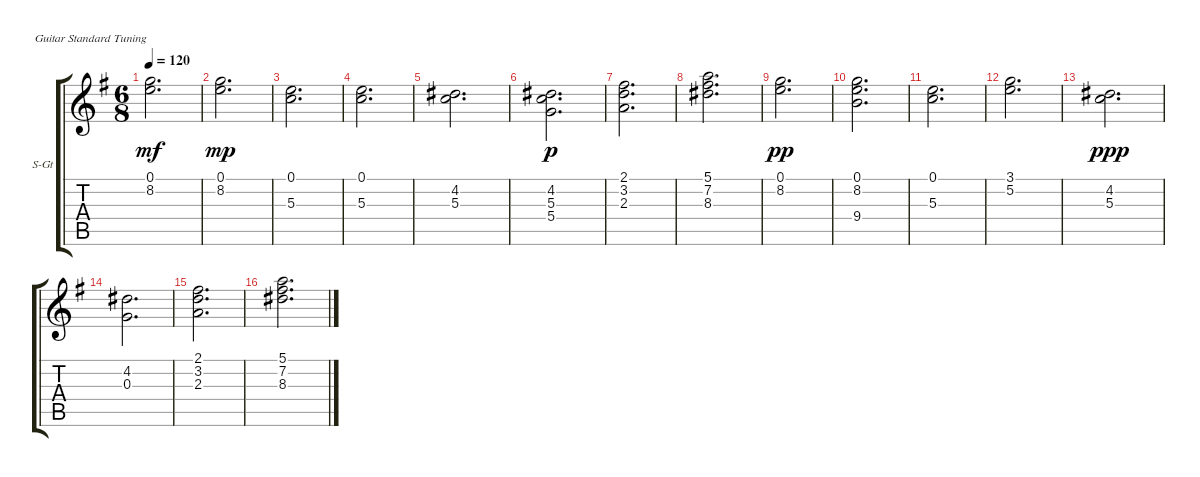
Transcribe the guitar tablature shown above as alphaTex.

\bracketExtendMode groupsimilarinstruments
\firstSystemTrackNameOrientation horizontal
\otherSystemsTrackNameOrientation horizontal
\track ("Strings" "S-Gt") {instrument stringensemble2}
\staff {score tabs}
\tuning (E4 B3 G3 D3 A2 E2)
\displaytranspose 12
\ts (6 8)
\tempo 120
\clef g2
\ks eminor
(0.1 8.2).2{d dy mf} |
(0.1 8.2).2{d dy mp} |
(0.1 5.3).2{d} |
(0.1 5.3).2{d} |
(4.2 5.3).2{d} |
(4.2 5.3 5.4).2{d dy p} |
(2.1 3.2 2.3).2{d} |
(5.1 7.2 8.3).2{d} |
(0.1 8.2).2{d dy pp} |
(0.1 8.2 9.4).2{d} |
(0.1 5.3).2{d} |
(3.1 5.2).2{d} |
(4.2 5.3).2{d dy ppp} |
(4.2 0.3).2{d} |
(2.1 3.2 2.3).2{d} |
(5.1 7.2 8.3).2{d}
